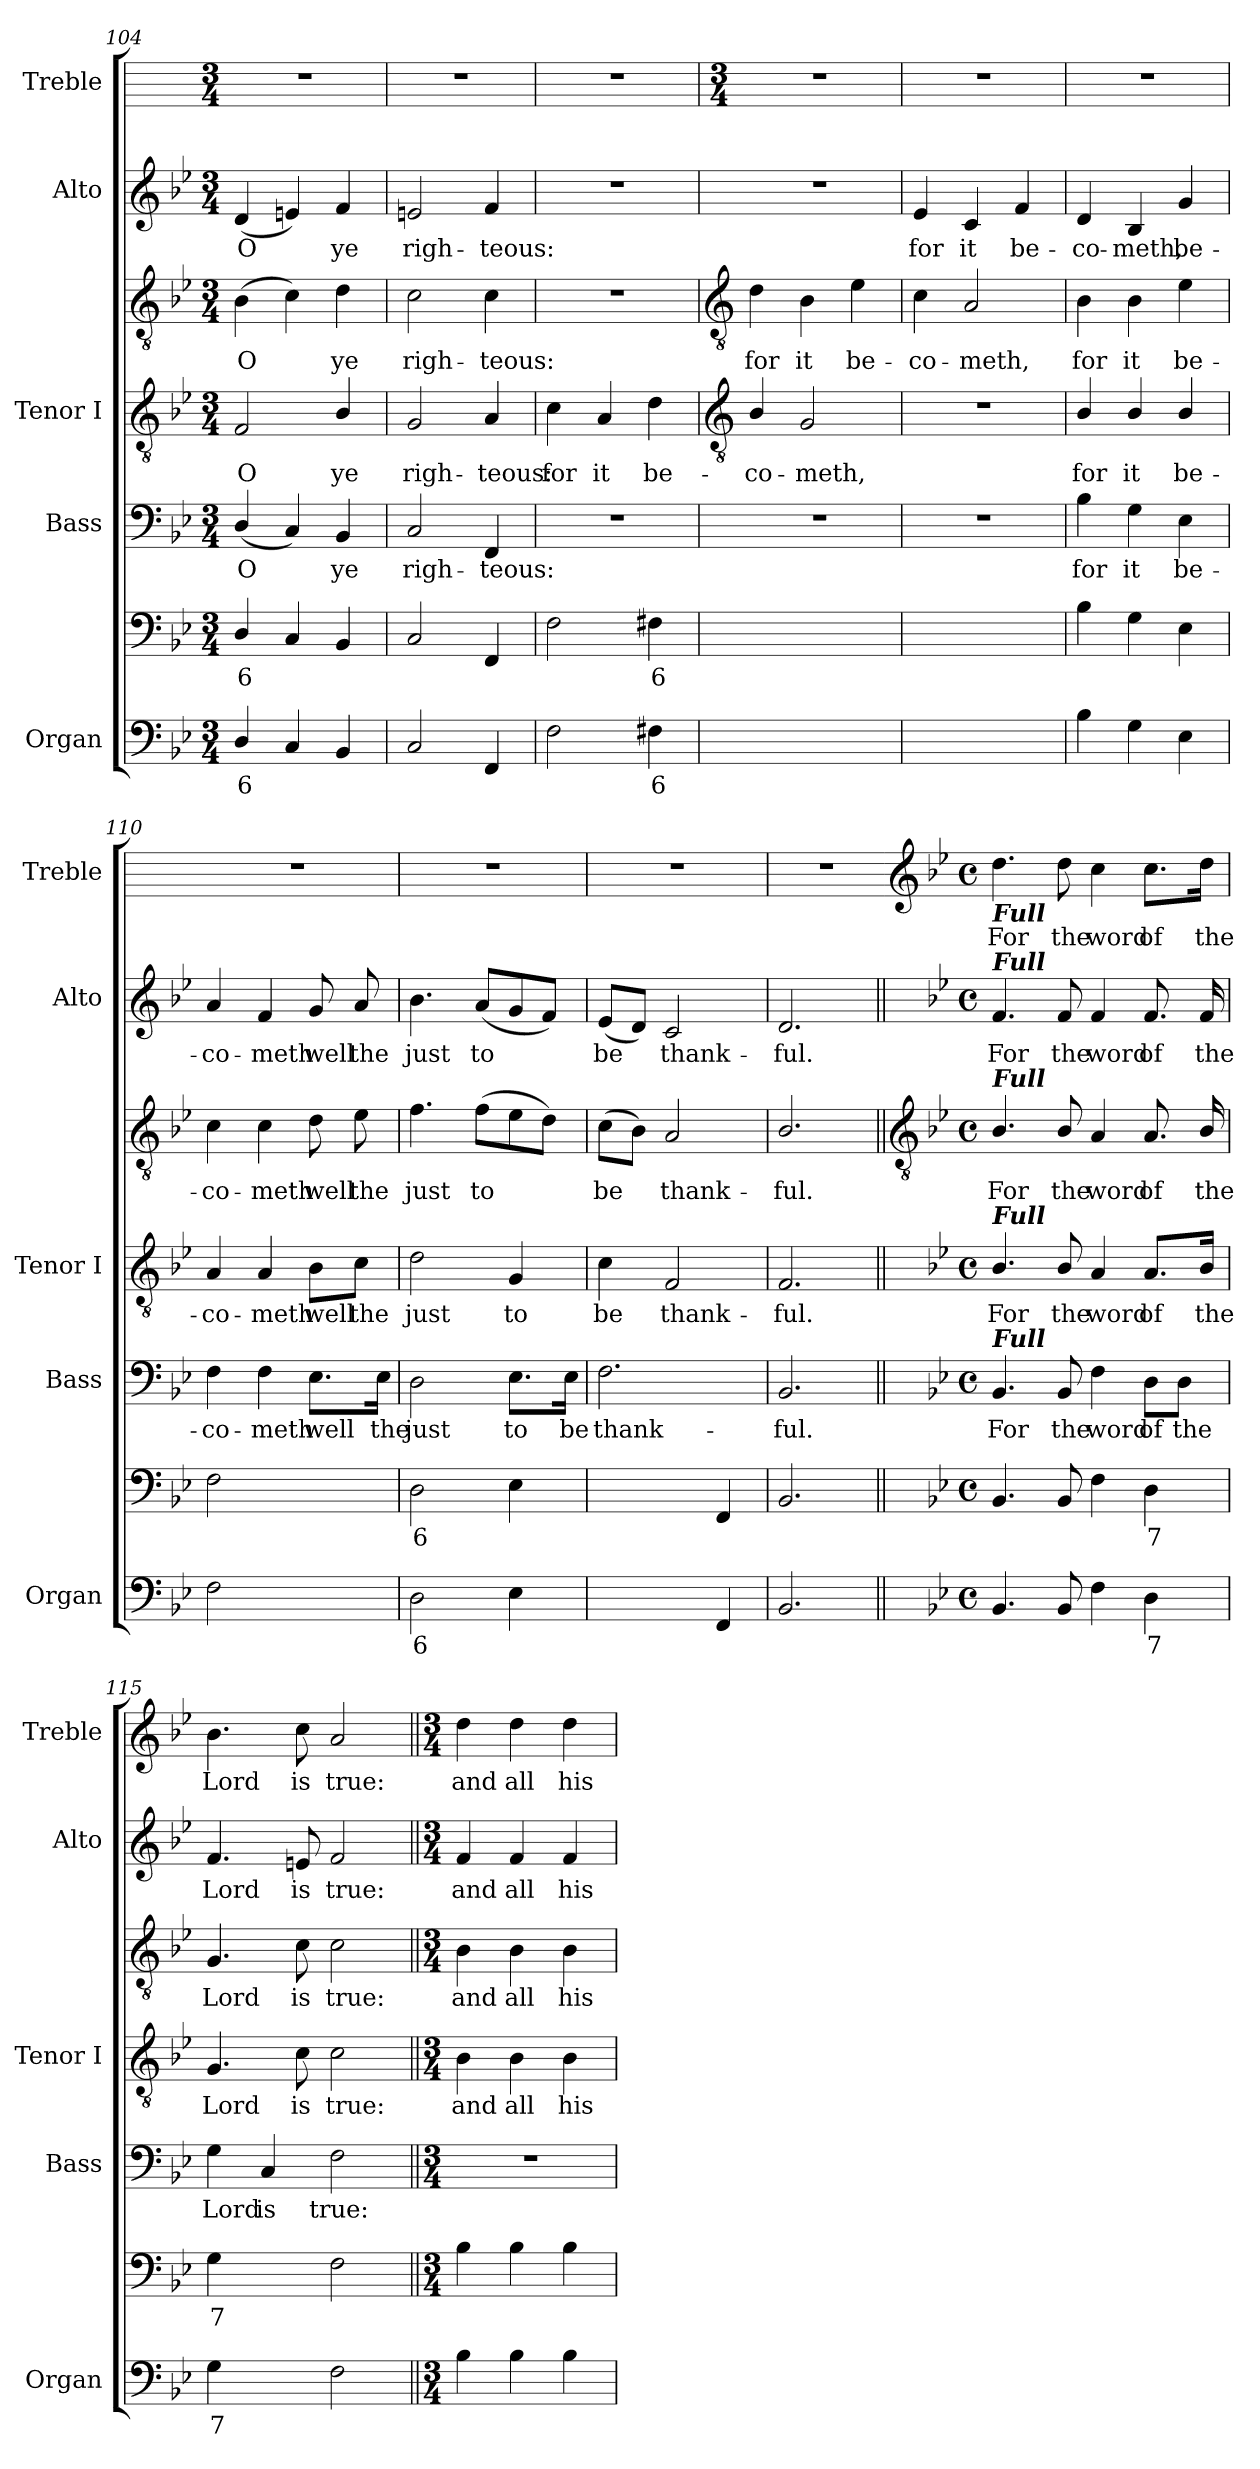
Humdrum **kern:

**kern	**text	**text	**kern	**text	**text	**kern	**text	**kern	**text	**kern	**text	**kern	**text	**kern	**text
*part5	*part5	*part5	*part5	*part5	*part5	*part4	*part4	*part3	*part3	*part3	*part3	*part2	*part2	*part1	*part1
*staff7	*staff7	*staff7	*staff6	*staff6	*staff6	*staff5	*staff5	*staff4	*staff4	*staff3	*staff3	*staff2	*staff2	*staff1	*staff1
*I"Organ	*	*	*	*	*	*I"Bass	*	*I"Tenor I	*	*	*	*I"Alto	*	*I"Treble	*
*I'Organ	*	*	*	*	*	*I'Bass	*	*I'Tenor I	*	*	*	*I'Alto	*	*I'Treble	*
*clefF4	*	*	*clefF4	*	*	*clefF4	*	*clefGv2	*	*clefGv2	*	*clefG2	*	*	*
*k[b-e-]	*	*	*k[b-e-]	*	*	*k[b-e-]	*	*k[b-e-]	*	*k[b-e-]	*	*k[b-e-]	*	*	*
*B-:	*	*	*B-:	*	*	*B-:	*	*B-:	*	*B-:	*	*B-:	*	*	*
*M3/4	*	*	*M3/4	*	*	*M3/4	*	*M3/4	*	*M3/4	*	*M3/4	*	*M3/4	*
=104	=104	=104	=104	=104	=104	=104	=104	=104	=104	=104	=104	=104	=104	=104	=104
!	!LO:LY:b	!	!	!LO:LY:b	!	!	!LO:LY:b	!	!LO:LY:b	!	!LO:LY:b	!	!LO:LY:b	!	!
4D/	6	.	4D/	6	.	(<4D/	O	2F	O	(>4B-	O	(<4d	O	2.r	.
4C	.	.	4C	.	.	4C)	.	.	.	4c)	.	4en)	.	.	.
!	!	!	!	!	!	!	!LO:LY:b	!	!LO:LY:b	!	!LO:LY:b	!	!LO:LY:b	!	!
4BB-	.	.	4BB-	.	.	4BB-	ye	4B-/	ye	4d	ye	4f	ye	.	.
=105	=105	=105	=105	=105	=105	=105	=105	=105	=105	=105	=105	=105	=105	=105	=105
!	!	!	!	!	!	!	!LO:LY:b	!	!LO:LY:b	!	!LO:LY:b	!	!LO:LY:b	!	!
2C	.	.	2C	.	.	2C	righ-	2G	righ-	2c	righ-	2en	righ-	2.r	.
!	!	!	!	!	!	!	!LO:LY:b	!	!LO:LY:b	!	!LO:LY:b	!	!LO:LY:b	!	!
4FF	.	.	4FF	.	.	4FF	-teous:	4A	-teous:	4c	-teous:	4f	-teous:	.	.
=106	=106	=106	=106	=106	=106	=106	=106	=106	=106	=106	=106	=106	=106	=106	=106
!	!	!	!	!	!	!LO:N:vis=1	!	!	!LO:LY:b	!LO:N:vis=1	!	!LO:N:vis=1	!	!	!
2F	.	.	2F	.	.	2.r	.	4c	for	2.r	.	2.r	.	2.r	.
!	!	!	!	!	!	!	!	!	!LO:LY:b	!	!	!	!	!	!
.	.	.	.	.	.	.	.	4A	it	.	.	.	.	.	.
!	!LO:LY:b	!	!	!LO:LY:b	!	!	!	!	!LO:LY:b	!	!	!	!	!	!
4F#X	6	.	4F#X	6	.	.	.	4d	be-	.	.	.	.	.	.
!!LO:LB:g=z
=107	=107	=107	=107	=107	=107	=107	=107	=107	=107	=107	=107	=107	=107	=107	=107
*	*	*	*	*	*	*	*	*clefGv2	*	*clefGv2	*	*	*	*	*
*	*	*	*	*	*	*	*	*	*	*	*	*	*	*M3/4	*
!	!	!	!	!	!	!LO:N:vis=1	!	!	!LO:LY:b	!	!LO:LY:b	!LO:N:vis=1	!	!	!
[2Gyy	.	.	[2Gyy	.	.	2.r	.	4B-/	-co-	4d	-for	2.r	.	2.r	.
!	!	!	!	!	!	!	!	!	!LO:LY:b	!	!LO:LY:b	!	!	!	!
.	.	.	.	.	.	.	.	2G	-meth,	4B-	it	.	.	.	.
!	!LO:LY:b	!	!	!LO:LY:b	!	!	!	!	!	!	!LO:LY:b	!	!	!	!
4Gyy]	6	.	4Gyy]	6	.	.	.	.	.	4e-	be-	.	.	.	.
=108	=108	=108	=108	=108	=108	=108	=108	=108	=108	=108	=108	=108	=108	=108	=108
!	!	!	!	!	!	!LO:N:vis=1	!	!LO:N:vis=1	!	!	!LO:LY:b	!	!LO:LY:b	!	!
[2Ayy	.	.	[2Ayy	.	.	2.r	.	2.r	.	4c	co-	4e-	for	2.r	.
!	!	!	!	!	!	!	!	!	!	!	!LO:LY:b	!	!LO:LY:b	!	!
.	.	.	.	.	.	.	.	.	.	2A	-meth,	4c	it	.	.
!	!LO:LY:b	!	!	!LO:LY:b	!	!	!	!	!	!	!	!	!LO:LY:b	!	!
4Ayy]	6	.	4Ayy]	6	.	.	.	.	.	.	.	4f	be-	.	.
=109	=109	=109	=109	=109	=109	=109	=109	=109	=109	=109	=109	=109	=109	=109	=109
!	!	!	!	!	!	!	!LO:LY:b	!	!LO:LY:b	!	!LO:LY:b	!	!LO:LY:b	!	!
4B-	.	.	4B-	.	.	4B-	for	4B-/	-for	4B-	for	4d	-co-	2.r	.
!	!	!	!	!	!	!	!LO:LY:b	!	!LO:LY:b	!	!LO:LY:b	!	!LO:LY:b	!	!
4G	.	.	4G	.	.	4G	it	4B-/	it	4B-	it	4B-	-meth,	.	.
!	!	!	!	!	!	!	!LO:LY:b	!	!LO:LY:b	!	!LO:LY:b	!	!LO:LY:b	!	!
4E-	.	.	4E-	.	.	4E-	be-	4B-/	be-	4e-	be-	4g	be-	.	.
=110	=110	=110	=110	=110	=110	=110	=110	=110	=110	=110	=110	=110	=110	=110	=110
!	!	!	!	!	!	!	!LO:LY:b	!	!LO:LY:b	!	!LO:LY:b	!	!LO:LY:b	!	!
2F	.	.	2F	.	.	4F	-co-	4A	co-	4c	-co-	4a	-co-	2.r	.
!	!	!	!	!	!	!	!LO:LY:b	!	!LO:LY:b	!	!LO:LY:b	!	!LO:LY:b	!	!
.	.	.	.	.	.	4F	-meth	4A	-meth	4c	-meth	4f	-meth	.	.
!	!LO:LY:b	!LO:LY:b	!	!LO:LY:b	!LO:LY:b	!	!LO:LY:b	!	!LO:LY:b	!	!LO:LY:b	!	!LO:LY:b	!	!
8E-yy	5	3	8E-yy	5	3	8.E-\L	well	8B-\L	well	8d	well	8g	well	.	.
!	!LO:LY:b	!LO:LY:b	!	!LO:LY:b	!LO:LY:b	!	!	!	!LO:LY:b	!	!LO:LY:b	!	!LO:LY:b	!	!
8E-yy	6	4	8E-yy	6	4	.	.	8c\J	the	8e-	the	8a	the	.	.
!	!	!	!	!	!	!	!LO:LY:b	!	!	!	!	!	!	!	!
.	.	.	.	.	.	16E-\Jk	the	.	.	.	.	.	.	.	.
=111	=111	=111	=111	=111	=111	=111	=111	=111	=111	=111	=111	=111	=111	=111	=111
!	!LO:LY:b	!	!	!LO:LY:b	!	!	!LO:LY:b	!	!LO:LY:b	!	!LO:LY:b	!	!LO:LY:b	!	!
2D	6	.	2D	6	.	2D	just	2d	just	4.f	just	4.b-	just	2.r	.
!	!	!	!	!	!	!	!	!	!	!	!LO:LY:b	!	!LO:LY:b	!	!
.	.	.	.	.	.	.	.	.	.	(>8fL	to	(<8aL	to	.	.
!	!	!	!	!	!	!	!LO:LY:b	!	!LO:LY:b	!	!	!	!	!	!
4E-	.	.	4E-	.	.	8.E-\L	to	4G	to	8e-	.	8g	.	.	.
.	.	.	.	.	.	.	.	.	.	8dJ)	.	8fJ)	.	.	.
!	!	!	!	!	!	!	!LO:LY:b	!	!	!	!	!	!	!	!
.	.	.	.	.	.	16E-\Jk	be	.	.	.	.	.	.	.	.
=112	=112	=112	=112	=112	=112	=112	=112	=112	=112	=112	=112	=112	=112	=112	=112
!	!LO:LY:b	!	!	!LO:LY:b	!	!	!LO:LY:b	!	!LO:LY:b	!	!LO:LY:b	!	!LO:LY:b	!	!
[4Fyy	4	.	[4Fyy	4	.	2.F	thank-	4c	-be	(>8cL	be	(<8e-L	be	2.r	.
.	.	.	.	.	.	.	.	.	.	8B-J)	.	8dJ)	.	.	.
!	!LO:LY:b	!	!	!LO:LY:b	!	!	!	!	!LO:LY:b	!	!LO:LY:b	!	!LO:LY:b	!	!
4Fyy]	3	.	4Fyy]	3	.	.	.	2F	thank-	2A	thank-	2c	thank-	.	.
4FF	.	.	4FF	.	.	.	.	.	.	.	.	.	.	.	.
=113	=113	=113	=113	=113	=113	=113	=113	=113	=113	=113	=113	=113	=113	=113	=113
!	!	!	!	!	!	!	!LO:LY:b	!	!LO:LY:b	!	!LO:LY:b	!	!LO:LY:b	!	!
2.BB-	.	.	2.BB-	.	.	2.BB-	-ful.	2.F	ful.	2.B-/	-ful.	2.d	-ful.	2.r	.
!!LO:LB:g=z
=114||	=114	=114	=114||	=114	=114	=114||	=114	=114||	=114	=114||	=114	=114||	=114	=114	=114
*	*	*	*	*	*	*	*	*	*	*clefGv2	*	*	*	*clefG2	*
*	*	*	*	*	*	*	*	*k[b-e-]	*	*k[b-e-]	*	*	*	*k[b-e-]	*
*	*	*	*	*	*	*	*	*B-:	*	*B-:	*	*	*	*B-:	*
*M4/4	*	*	*M4/4	*	*	*M4/4	*	*M4/4	*	*M4/4	*	*M4/4	*	*M4/4	*
*met(c)	*	*	*met(c)	*	*	*met(c)	*	*met(c)	*	*met(c)	*	*met(c)	*	*met(c)	*
!	!	!	!	!	!	!	!	!	!	!	!	!	!	!LO:TX:b:Bi:t=Full	!
!	!	!	!	!	!	!	!	!	!	!	!	!LO:TX:a:Bi:t=Full	!	!	!
!	!	!	!	!	!	!	!	!	!	!LO:TX:a:Bi:t=Full	!	!	!	!	!
!	!	!	!	!	!	!	!	!LO:TX:a:Bi:t=Full	!	!	!	!	!	!	!
!	!	!	!	!	!	!LO:TX:a:Bi:t=Full	!	!	!	!	!	!	!	!	!
!	!	!	!	!	!	!	!LO:LY:b	!	!LO:LY:b	!	!LO:LY:b	!	!LO:LY:b	!	!LO:LY:b
4.BB-	.	.	4.BB-	.	.	4.BB-	For	4.B-/	For	4.B-/	For	4.f	For	4.dd	For
!	!	!	!	!	!	!	!LO:LY:b	!	!LO:LY:b	!	!LO:LY:b	!	!LO:LY:b	!	!LO:LY:b
8BB-	.	.	8BB-	.	.	8BB-	the	8B-/	the	8B-/	the	8f	the	8dd	the
!	!	!	!	!	!	!	!LO:LY:b	!	!LO:LY:b	!	!LO:LY:b	!	!LO:LY:b	!	!LO:LY:b
4F	.	.	4F	.	.	4F	word	4A	word	4A	word	4f	word	4cc	word
!	!LO:LY:b	!	!	!LO:LY:b	!	!	!LO:LY:b	!	!LO:LY:b	!	!LO:LY:b	!	!LO:LY:b	!	!LO:LY:b
4D	7	.	4D	7	.	8D\L	of	8.A/L	of	8.A	of	8.f	of	8.cc\L	of
!	!	!	!	!	!	!	!LO:LY:b	!	!	!	!	!	!	!	!
.	.	.	.	.	.	8D\J	the	.	.	.	.	.	.	.	.
!	!	!	!	!	!	!	!	!	!LO:LY:b	!	!LO:LY:b	!	!LO:LY:b	!	!LO:LY:b
.	.	.	.	.	.	.	.	16B-/Jk	the	16B-/	the	16f	the	16dd\Jk	the
=115	=115	=115	=115	=115	=115	=115	=115	=115	=115	=115	=115	=115	=115	=115	=115
!	!LO:LY:b	!	!	!LO:LY:b	!	!	!LO:LY:b	!	!LO:LY:b	!	!LO:LY:b	!	!LO:LY:b	!	!LO:LY:b
4G	7	.	4G	7	.	4G	Lord	4.G	Lord	4.G	Lord	4.f	Lord	4.b-	Lord
!	!LO:LY:b	!LO:LY:b	!	!LO:LY:b	!LO:LY:b	!	!LO:LY:b	!	!	!	!	!	!	!	!
[8Cyy	7	4	[8Cyy	7	4	4C	is	.	.	.	.	.	.	.	.
!	!	!LO:LY:b	!	!	!LO:LY:b	!	!	!	!LO:LY:b	!	!LO:LY:b	!	!LO:LY:b	!	!LO:LY:b
8CLyy]	.	3	8CLyy]	.	3	.	.	8c	is	8c	is	8en	is	8cc	is
!	!	!	!	!	!	!	!LO:LY:b	!	!LO:LY:b	!	!LO:LY:b	!	!LO:LY:b	!	!LO:LY:b
2F	.	.	2F	.	.	2F	true:	2c	true:	2c	true:	2f	true:	2a	true:
=116||	=116||	=116||	=116||	=116||	=116||	=116||	=116||	=116||	=116||	=116||	=116||	=116||	=116||	=116||	=116||
*M3/4	*	*	*M3/4	*	*	*M3/4	*	*M3/4	*	*M3/4	*	*M3/4	*	*M3/4	*
!	!	!	!	!	!	!LO:N:vis=1	!	!	!LO:LY:b	!	!LO:LY:b	!	!LO:LY:b	!	!LO:LY:b
4B-	.	.	4B-	.	.	2.r	.	4B-	and	4B-	and	4f	and	4dd	and
!	!	!	!	!	!	!	!	!	!LO:LY:b	!	!LO:LY:b	!	!LO:LY:b	!	!LO:LY:b
4B-	.	.	4B-	.	.	.	.	4B-	all	4B-	all	4f	all	4dd	all
!	!	!	!	!	!	!	!	!	!LO:LY:b	!	!LO:LY:b	!	!LO:LY:b	!	!LO:LY:b
4B-	.	.	4B-	.	.	.	.	4B-	his	4B-	his	4f	his	4dd	his
=	=	=	=	=	=	=	=	=	=	=	=	=	=	=	=
*-	*-	*-	*-	*-	*-	*-	*-	*-	*-	*-	*-	*-	*-	*-	*-
